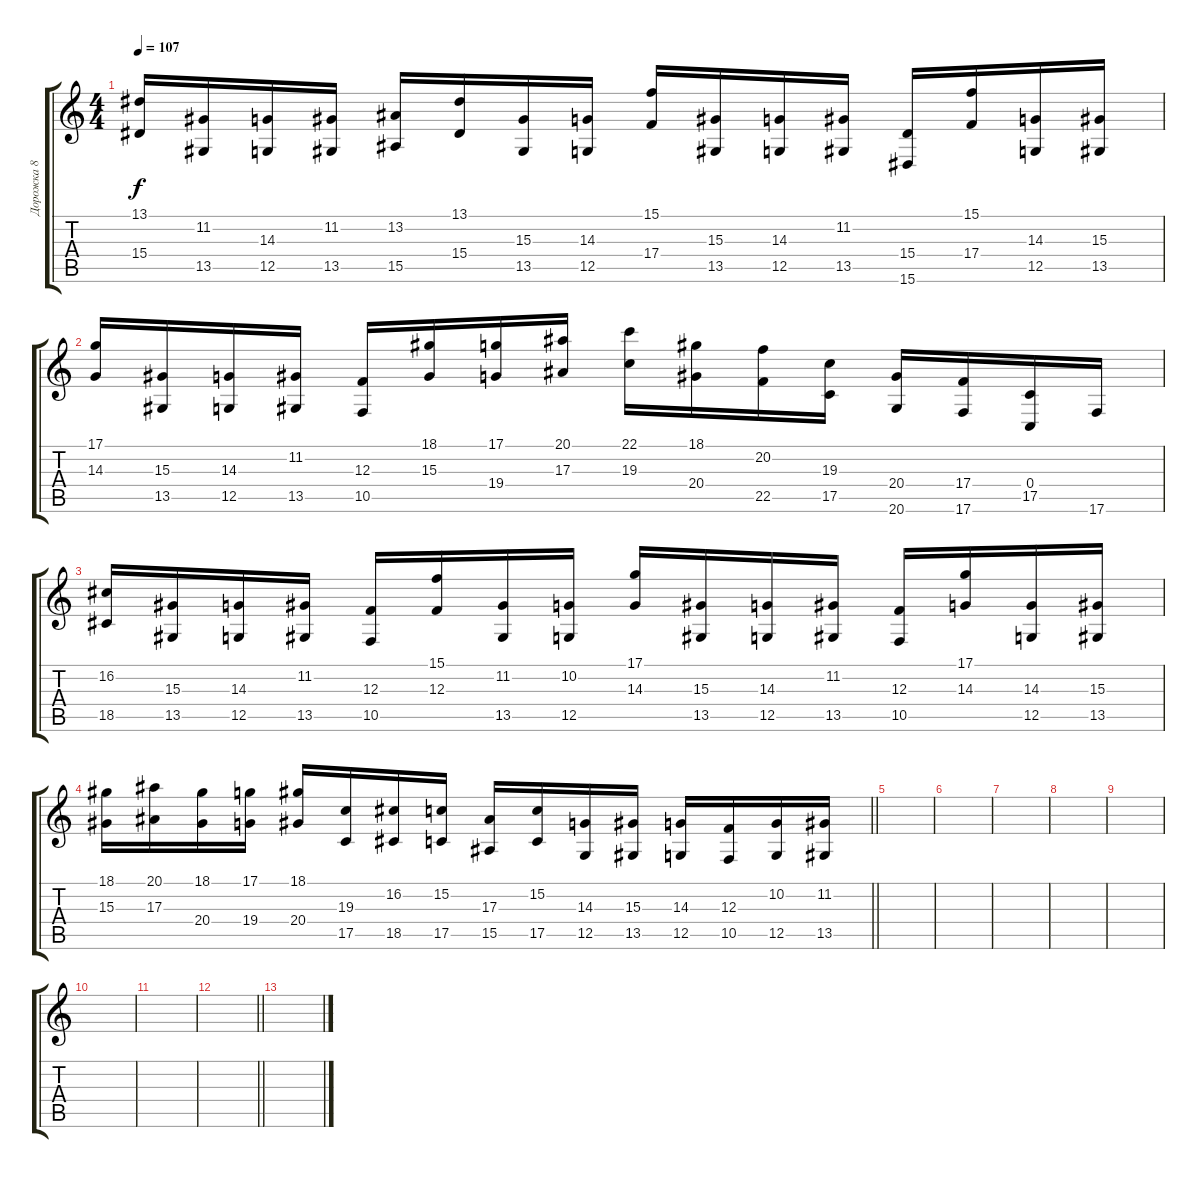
\track ("Дорожка 8" "Дорожка 8") {instrument lead2sawtooth}
\staff {score tabs}
\tuning (D4 A3 F3 C3 G2 C2) {hide}
\ts (4 4)
\tempo 107
\clef g2
\ks c
(13.1 15.4).16{dy f volume 16} (11.2 13.5).16 (14.3 12.5).16 (11.2 13.5).16 (13.2 15.5).16 (13.1 15.4).16 (15.3 13.5).16 (14.3 12.5).16 (15.1 17.4).16 (15.3 13.5).16 (14.3 12.5).16 (11.2 13.5).16 (15.4 15.6).16 (15.1 17.4).16 (14.3 12.5).16 (15.3 13.5).16 |
(17.1 14.3).16 (15.3 13.5).16 (14.3 12.5).16 (11.2 13.5).16 (12.3 10.5).16 (18.1 15.3).16 (17.1 19.4).16 (20.1 17.3).16 (22.1 19.3).16 (18.1 20.4).16 (20.2 22.5).16 (19.3 17.5).16 (20.4 20.6).16 (17.4 17.6).16 (0.4 17.5).16 17.6.16 |
(16.2 18.5).16 (15.3 13.5).16 (14.3 12.5).16 (11.2 13.5).16 (12.3 10.5).16 (15.1 12.3).16 (11.2 13.5).16 (10.2 12.5).16 (17.1 14.3).16 (15.3 13.5).16 (14.3 12.5).16 (11.2 13.5).16 (12.3 10.5).16 (17.1 14.3).16 (14.3 12.5).16 (15.3 13.5).16 |
\barLineRight lightlight
(18.1 15.3).16 (20.1 17.3).16 (18.1 20.4).16 (17.1 19.4).16 (18.1 20.4).16 (19.3 17.5).16 (16.2 18.5).16 (15.2 17.5).16 (17.3 15.5).16 (15.2 17.5).16 (14.3 12.5).16 (15.3 13.5).16 (14.3 12.5).16 (12.3 10.5).16 (10.2 12.5).16 (11.2 13.5).16 |
\section ("" "")
|
|
|
|
|
|
|
\barLineRight lightlight
|
\section ("" "")
